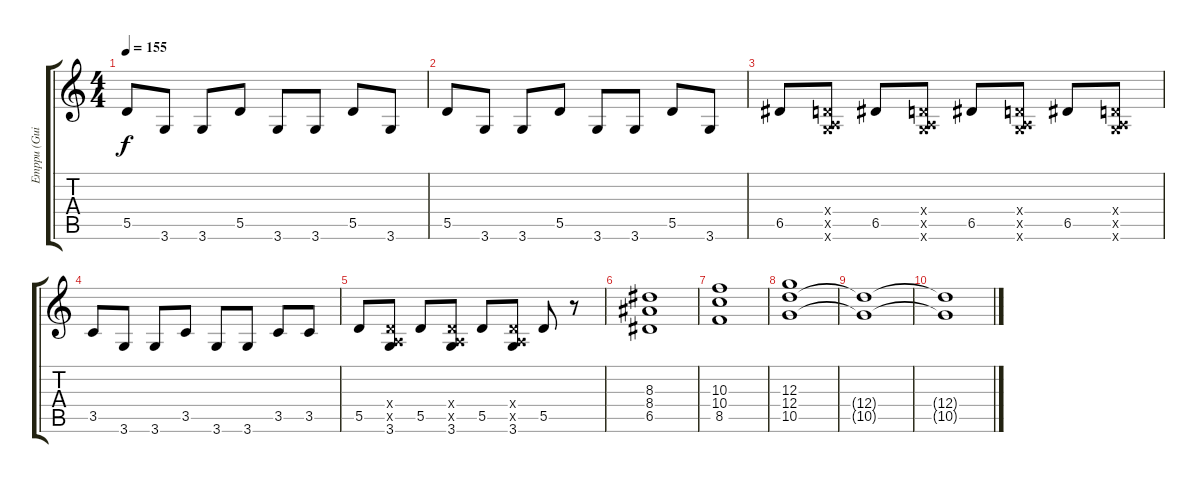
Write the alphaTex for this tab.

\track ("Emppu (Guitar)" "Emppu (Gui") {instrument overdrivenguitar}
\staff {score tabs}
\tuning (E4 B3 G3 D3 A2 E2) {hide}
\ts (4 4)
\tempo 155
\clef g2
\ks c
5.5.8{dy f} 3.6.8 3.6.8 5.5.8 3.6.8 3.6.8 5.5.8 3.6.8 |
5.5.8 3.6.8 3.6.8 5.5.8 3.6.8 3.6.8 5.5.8 3.6.8 |
6.5.8 (0.4{x} 0.5{x} 3.6{x}).8 6.5.8 (0.4{x} 0.5{x} 3.6{x}).8 6.5.8 (0.4{x} 0.5{x} 3.6{x}).8 6.5.8 (0.4{x} 0.5{x} 3.6{x}).8 |
3.5.8 3.6.8 3.6.8 3.5.8 3.6.8 3.6.8 3.5.8 3.5.8 |
5.5.8 (0.4{x} 0.5{x} 3.6).8 5.5.8 (0.4{x} 0.5{x} 3.6).8 5.5.8 (0.4{x} 0.5{x} 3.6).8 5.5.8 r.8 |
(8.3 8.4 6.5).1 |
(10.3 10.4 8.5).1 |
(12.3 12.4 10.5).1{volume 5} |
(12.4{t} 10.5{t}).1 |
(12.4{t} 10.5{t}).1{volume 0}
